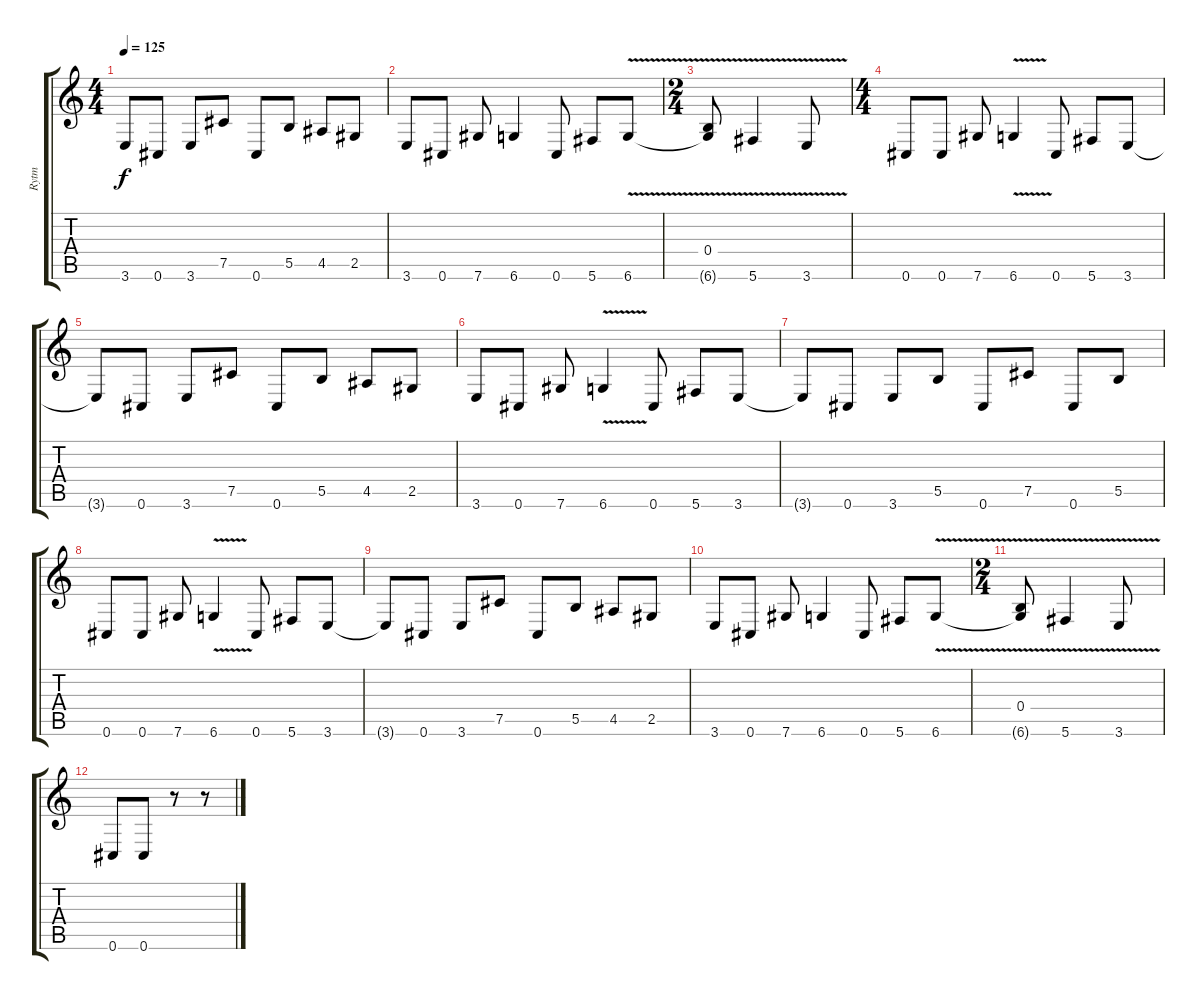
\track ("Rytm" "Rytm") {instrument overdrivenguitar}
\staff {score tabs}
\tuning (Db4 Ab3 E3 B2 Gb2 Db2) {hide}
\ts (4 4)
\tempo 125
\clef g2
\ks c
3.6{t}.8{dy f} 0.6.8 3.6.8 7.5.8 0.6.8 5.5.8 4.5.8 2.5.8 |
3.6.8 0.6.8 7.6.8 6.6.4 0.6.8 5.6.8 6.6{v}.8 |
\ts (2 4)
(0.4 6.6{t}).8 5.6{v}.4 3.6{v}.8 |
\ts (4 4)
0.6.8 0.6.8 7.6.8 6.6{v}.4 0.6.8 5.6.8 3.6.8 |
3.6{t}.8 0.6.8 3.6.8 7.5.8 0.6.8 5.5.8 4.5.8 2.5.8 |
3.6.8 0.6.8 7.6.8 6.6{v}.4 0.6.8 5.6.8 3.6.8 |
3.6{t}.8 0.6.8 3.6.8 5.5.8 0.6.8 7.5.8 0.6.8 5.5.8 |
0.6.8 0.6.8 7.6.8 6.6{v}.4 0.6.8 5.6.8 3.6.8 |
3.6{t}.8 0.6.8 3.6.8 7.5.8 0.6.8 5.5.8 4.5.8 2.5.8 |
3.6.8 0.6.8 7.6.8 6.6.4 0.6.8 5.6.8 6.6{v}.8 |
\ts (2 4)
(0.4 6.6{t}).8 5.6{v}.4 3.6{v}.8 |
0.6.8 0.6.8 r.8 r.8
